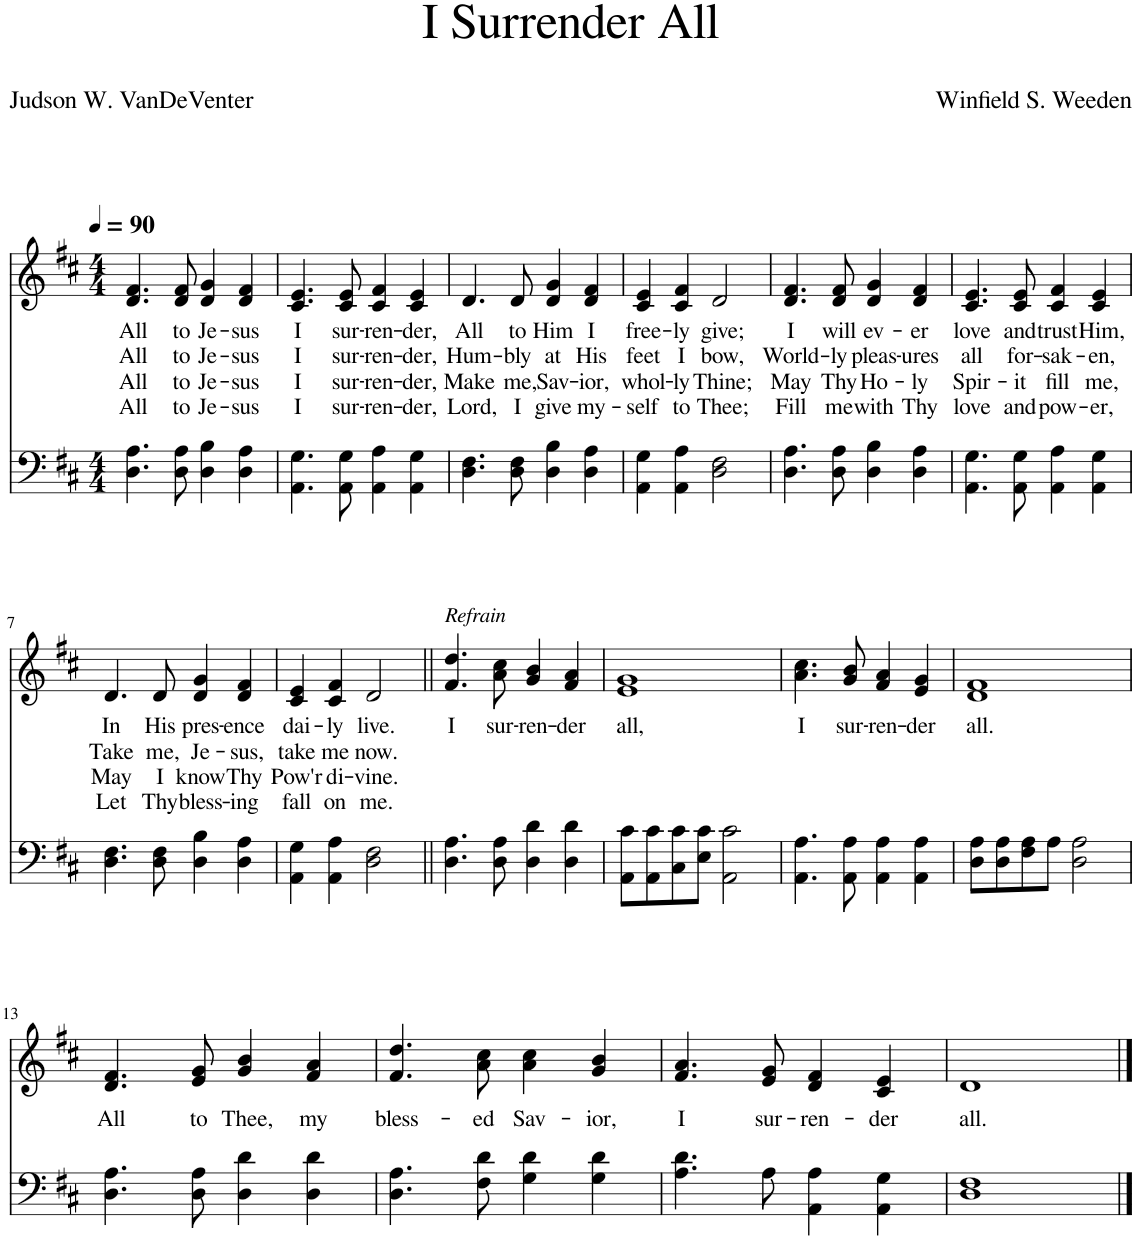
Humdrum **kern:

**kern	**kern	**text	**text	**text	**text
*part1	*part1	*part1	*part1	*part1	*part1
*staff2	*staff1	*staff1	*staff1	*staff1	*staff1
*I"Piano	*	*	*	*	*
*I'Pno.	*	*	*	*	*
*clefF4	*clefG2	*	*	*	*
*k[f#c#]	*k[f#c#]	*	*	*	*
*M4/4	*M4/4	*	*	*	*
*MM90	*MM90	*	*	*	*
=1	=1	=1	=1	=1	=1
!	!	!LO:LY:b	!LO:LY:b	!LO:LY:b	!LO:LY:b
4.D\ 4.A\	4.d/ 4.f#/	All	All	All	All
!	!	!LO:LY:b	!LO:LY:b	!LO:LY:b	!LO:LY:b
8D\ 8A\	8d/ 8f#/	to	to	to	to
!	!	!LO:LY:b	!LO:LY:b	!LO:LY:b	!LO:LY:b
4D\ 4B\	4d/ 4g/	Je-	Je-	Je-	Je-
!	!	!LO:LY:b	!LO:LY:b	!LO:LY:b	!LO:LY:b
4D\ 4A\	4d/ 4f#/	-sus	-sus	-sus	-sus
=2	=2	=2	=2	=2	=2
!	!	!LO:LY:b	!LO:LY:b	!LO:LY:b	!LO:LY:b
4.AA\ 4.G\	4.c#/ 4.e/	I	I	I	I
!	!	!LO:LY:b	!LO:LY:b	!LO:LY:b	!LO:LY:b
8AA\ 8G\	8c#/ 8e/	sur-	sur-	sur-	sur-
!	!	!LO:LY:b	!LO:LY:b	!LO:LY:b	!LO:LY:b
4AA\ 4A\	4c#/ 4f#/	-ren-	-ren-	-ren-	-ren-
!	!	!LO:LY:b	!LO:LY:b	!LO:LY:b	!LO:LY:b
4AA\ 4G\	4c#/ 4e/	-der,	-der,	-der,	-der,
=3	=3	=3	=3	=3	=3
!	!	!LO:LY:b	!LO:LY:b	!LO:LY:b	!LO:LY:b
4.D\ 4.F#\	4.d/	All	Hum-	Make	Lord,
!	!	!LO:LY:b	!LO:LY:b	!LO:LY:b	!LO:LY:b
8D\ 8F#\	8d/	to	-bly	me,	I
!	!	!LO:LY:b	!LO:LY:b	!LO:LY:b	!LO:LY:b
4D\ 4B\	4d/ 4g/	Him	at	Sav-	give
!	!	!LO:LY:b	!LO:LY:b	!LO:LY:b	!LO:LY:b
4D\ 4A\	4d/ 4f#/	I	His	-ior,	my-
=4	=4	=4	=4	=4	=4
!	!	!LO:LY:b	!LO:LY:b	!LO:LY:b	!LO:LY:b
4AA\ 4G\	4c#/ 4e/	free-	feet	whol-	-self
!	!	!LO:LY:b	!LO:LY:b	!LO:LY:b	!LO:LY:b
4AA\ 4A\	4c#/ 4f#/	-ly	I	-ly	to
!	!	!LO:LY:b	!LO:LY:b	!LO:LY:b	!LO:LY:b
2D\ 2F#\	2d/	give;	bow,	Thine;	Thee;
=5	=5	=5	=5	=5	=5
!	!	!LO:LY:b	!LO:LY:b	!LO:LY:b	!LO:LY:b
4.D\ 4.A\	4.d/ 4.f#/	I	World-	May	Fill
!	!	!LO:LY:b	!LO:LY:b	!LO:LY:b	!LO:LY:b
8D\ 8A\	8d/ 8f#/	will	-ly	Thy	me
!	!	!LO:LY:b	!LO:LY:b	!LO:LY:b	!LO:LY:b
4D\ 4B\	4d/ 4g/	ev-	pleas-	Ho-	with
!	!	!LO:LY:b	!LO:LY:b	!LO:LY:b	!LO:LY:b
4D\ 4A\	4d/ 4f#/	-er	-ures	-ly	Thy
=6	=6	=6	=6	=6	=6
!	!	!LO:LY:b	!LO:LY:b	!LO:LY:b	!LO:LY:b
4.AA\ 4.G\	4.c#/ 4.e/	love	all	Spir-	love
!	!	!LO:LY:b	!LO:LY:b	!LO:LY:b	!LO:LY:b
8AA\ 8G\	8c#/ 8e/	and	for-	-it	and
!	!	!LO:LY:b	!LO:LY:b	!LO:LY:b	!LO:LY:b
4AA\ 4A\	4c#/ 4f#/	trust	-sak-	fill	pow-
!	!	!LO:LY:b	!LO:LY:b	!LO:LY:b	!LO:LY:b
4AA\ 4G\	4c#/ 4e/	Him,	-en,	me,	-er,
!!LO:LB:g=z
=7	=7	=7	=7	=7	=7
!	!	!LO:LY:b	!LO:LY:b	!LO:LY:b	!LO:LY:b
4.D\ 4.F#\	4.d/	In	Take	May	Let
!	!	!LO:LY:b	!LO:LY:b	!LO:LY:b	!LO:LY:b
8D\ 8F#\	8d/	His	me,	I	Thy
!	!	!LO:LY:b	!LO:LY:b	!LO:LY:b	!LO:LY:b
4D\ 4B\	4d/ 4g/	pres-	Je-	know	bless-
!	!	!LO:LY:b	!LO:LY:b	!LO:LY:b	!LO:LY:b
4D\ 4A\	4d/ 4f#/	-ence	-sus,	Thy	-ing
=8	=8	=8	=8	=8	=8
!	!	!LO:LY:b	!LO:LY:b	!LO:LY:b	!LO:LY:b
4AA\ 4G\	4c#/ 4e/	dai-	take	Pow'r	fall
!	!	!LO:LY:b	!LO:LY:b	!LO:LY:b	!LO:LY:b
4AA\ 4A\	4c#/ 4f#/	-ly	me	di-	on
!	!	!LO:LY:b	!LO:LY:b	!LO:LY:b	!LO:LY:b
2D\ 2F#\	2d/	live.	now.	-vine.	me.
=9||	=9||	=9||	=9||	=9||	=9||
!	!LO:TX:a:i:t=Refrain	!	!	!	!
!	!	!LO:LY:b	!	!	!
4.D\ 4.A\	4.f#/ 4.dd/	I	.	.	.
!	!	!LO:LY:b	!	!	!
8D\ 8A\	8a\ 8cc#\	sur-	.	.	.
!	!	!LO:LY:b	!	!	!
4D\ 4d\	4g/ 4b/	-ren-	.	.	.
!	!	!LO:LY:b	!	!	!
4D\ 4d\	4f#/ 4a/	-der	.	.	.
=10	=10	=10	=10	=10	=10
!	!	!LO:LY:b	!	!	!
8AA\ 8c#\L	1e 1g	all,	.	.	.
8AA\ 8c#\	.	.	.	.	.
8C#\ 8c#\	.	.	.	.	.
8E\ 8c#\J	.	.	.	.	.
2AA\ 2c#\	.	.	.	.	.
=11	=11	=11	=11	=11	=11
!	!	!LO:LY:b	!	!	!
4.AA\ 4.A\	4.a\ 4.cc#\	I	.	.	.
!	!	!LO:LY:b	!	!	!
8AA\ 8A\	8g/ 8b/	sur-	.	.	.
!	!	!LO:LY:b	!	!	!
4AA\ 4A\	4f#/ 4a/	-ren-	.	.	.
!	!	!LO:LY:b	!	!	!
4AA\ 4A\	4e/ 4g/	-der	.	.	.
=12	=12	=12	=12	=12	=12
!	!	!LO:LY:b	!	!	!
8D\ 8A\L	1d 1f#	all.	.	.	.
8D\ 8A\	.	.	.	.	.
8F#\ 8A\	.	.	.	.	.
8A\J	.	.	.	.	.
2D\ 2A\	.	.	.	.	.
!!LO:LB:g=z
=13	=13	=13	=13	=13	=13
!	!	!LO:LY:b	!	!	!
4.D\ 4.A\	4.d/ 4.f#/	All	.	.	.
!	!	!LO:LY:b	!	!	!
8D\ 8A\	8e/ 8g/	to	.	.	.
!	!	!LO:LY:b	!	!	!
4D\ 4d\	4g/ 4b/	Thee,	.	.	.
!	!	!LO:LY:b	!	!	!
4D\ 4d\	4f#/ 4a/	my	.	.	.
=14	=14	=14	=14	=14	=14
!	!	!LO:LY:b	!	!	!
4.D\ 4.A\	4.f#/ 4.dd/	bless-	.	.	.
!	!	!LO:LY:b	!	!	!
8F#\ 8d\	8a\ 8cc#\	-ed	.	.	.
!	!	!LO:LY:b	!	!	!
4G\ 4d\	4a\ 4cc#\	Sav-	.	.	.
!	!	!LO:LY:b	!	!	!
4G\ 4d\	4g/ 4b/	-ior,	.	.	.
=15	=15	=15	=15	=15	=15
!	!	!LO:LY:b	!	!	!
4.A\ 4.d\	4.f#/ 4.a/	I	.	.	.
!	!	!LO:LY:b	!	!	!
8A\	8e/ 8g/	sur-	.	.	.
!	!	!LO:LY:b	!	!	!
4AA\ 4A\	4d/ 4f#/	-ren-	.	.	.
!	!	!LO:LY:b	!	!	!
4AA\ 4G\	4c#/ 4e/	-der	.	.	.
=16	=16	=16	=16	=16	=16
!	!	!LO:LY:b	!	!	!
1D 1F#	1d	all.	.	.	.
==	==	==	==	==	==
*-	*-	*-	*-	*-	*-
